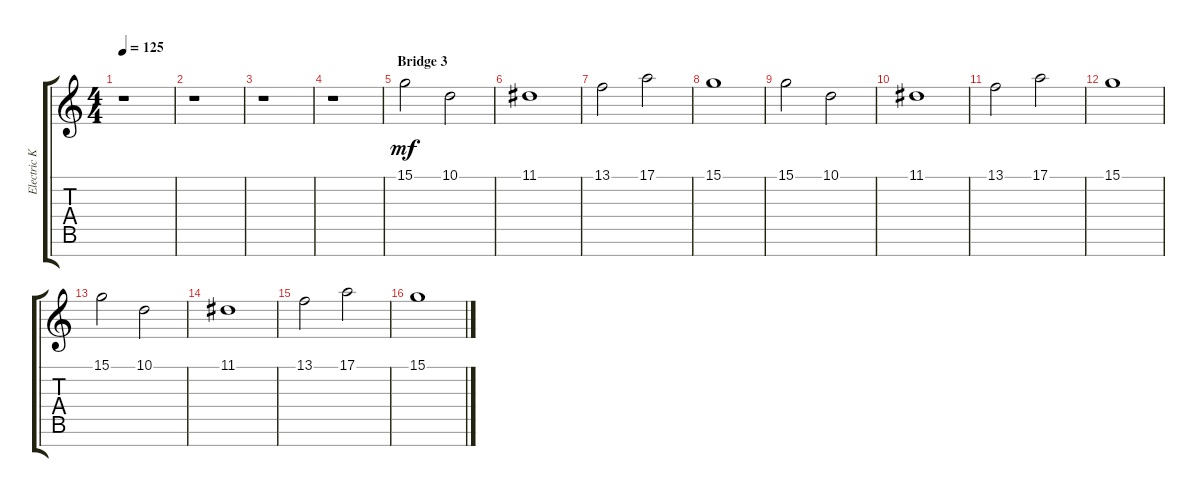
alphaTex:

\track ("Electric Kantele (Staff 1)" "Electric K") {instrument celesta}
\staff {score tabs}
\tuning (E4 B3 G3 D3 A2 E2 B1) {hide}
\ts (4 4)
\tempo 125
\clef g2
\ks c
r.1{dy mf} |
r.1 |
r.1 |
r.1 |
\section ("" "Bridge 3")
15.1.2 10.1.2 |
11.1.1 |
13.1.2 17.1.2 |
15.1.1 |
15.1.2 10.1.2 |
11.1.1 |
13.1.2 17.1.2 |
15.1.1 |
15.1.2 10.1.2 |
11.1.1 |
13.1.2 17.1.2 |
15.1.1
